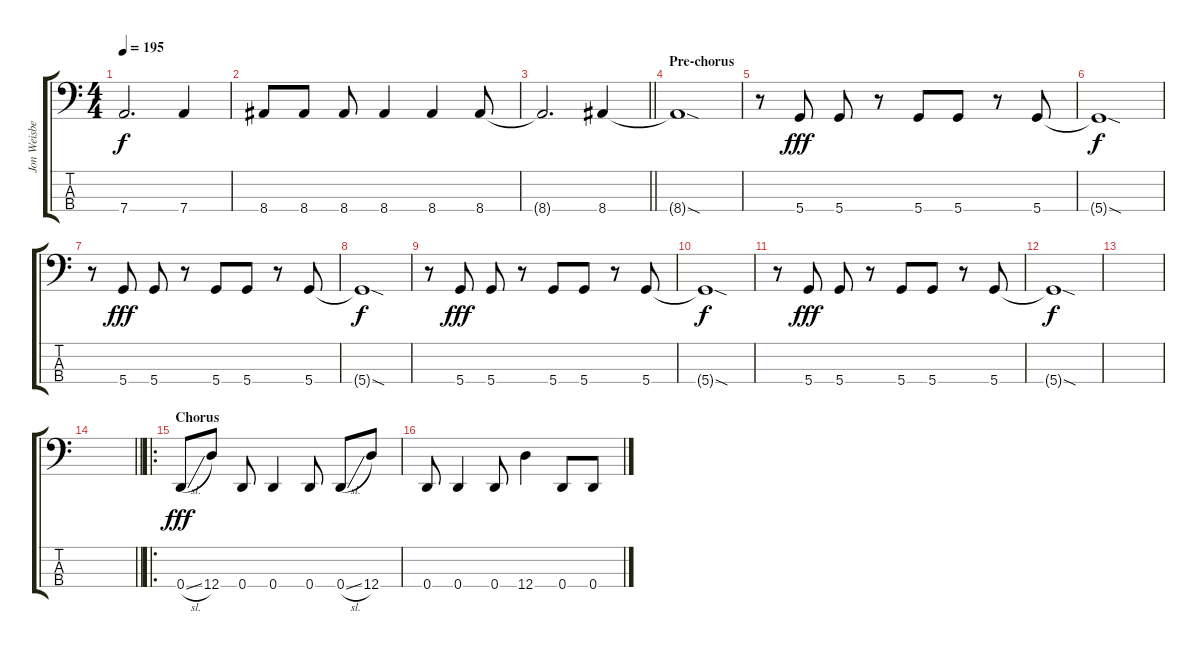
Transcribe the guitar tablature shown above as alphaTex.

\track ("Jon Weisberg" "Jon Weisbe") {instrument electricbasspick}
\staff {score tabs}
\tuning (G2 D2 A1 D1) {hide}
\ts (4 4)
\tempo 195
\clef f4
\ks c
7.4{t}.2{d dy f} 7.4.4 |
8.4.8 8.4.8 8.4.8 8.4.4 8.4.4 8.4.8 |
\barLineRight lightlight
8.4{t}.2{d} 8.4.4 |
\section ("" "Pre-chorus")
8.4{sod t}.1{volume 0} |
r.8 5.4.8{dy fff volume 13} 5.4.8 r.8 5.4.8 5.4.8 r.8 5.4.8 |
5.4{sod t}.1{dy f} |
r.8 5.4.8{dy fff volume 13} 5.4.8 r.8 5.4.8 5.4.8 r.8 5.4.8 |
5.4{sod t}.1{dy f} |
r.8 5.4.8{dy fff volume 13} 5.4.8 r.8 5.4.8 5.4.8 r.8 5.4.8 |
5.4{sod t}.1{dy f} |
r.8 5.4.8{dy fff volume 13} 5.4.8 r.8 5.4.8 5.4.8 r.8 5.4.8 |
5.4{sod t}.1{dy f} |
|
\barLineRight lightlight
|
\ro
\section ("" "Chorus")
0.4{sl}.8{dy fff} 12.4.8 0.4.8 0.4.4 0.4.8 0.4{sl}.8 12.4.8 |
0.4.8 0.4.4 0.4.8 12.4.4 0.4.8 0.4.8
